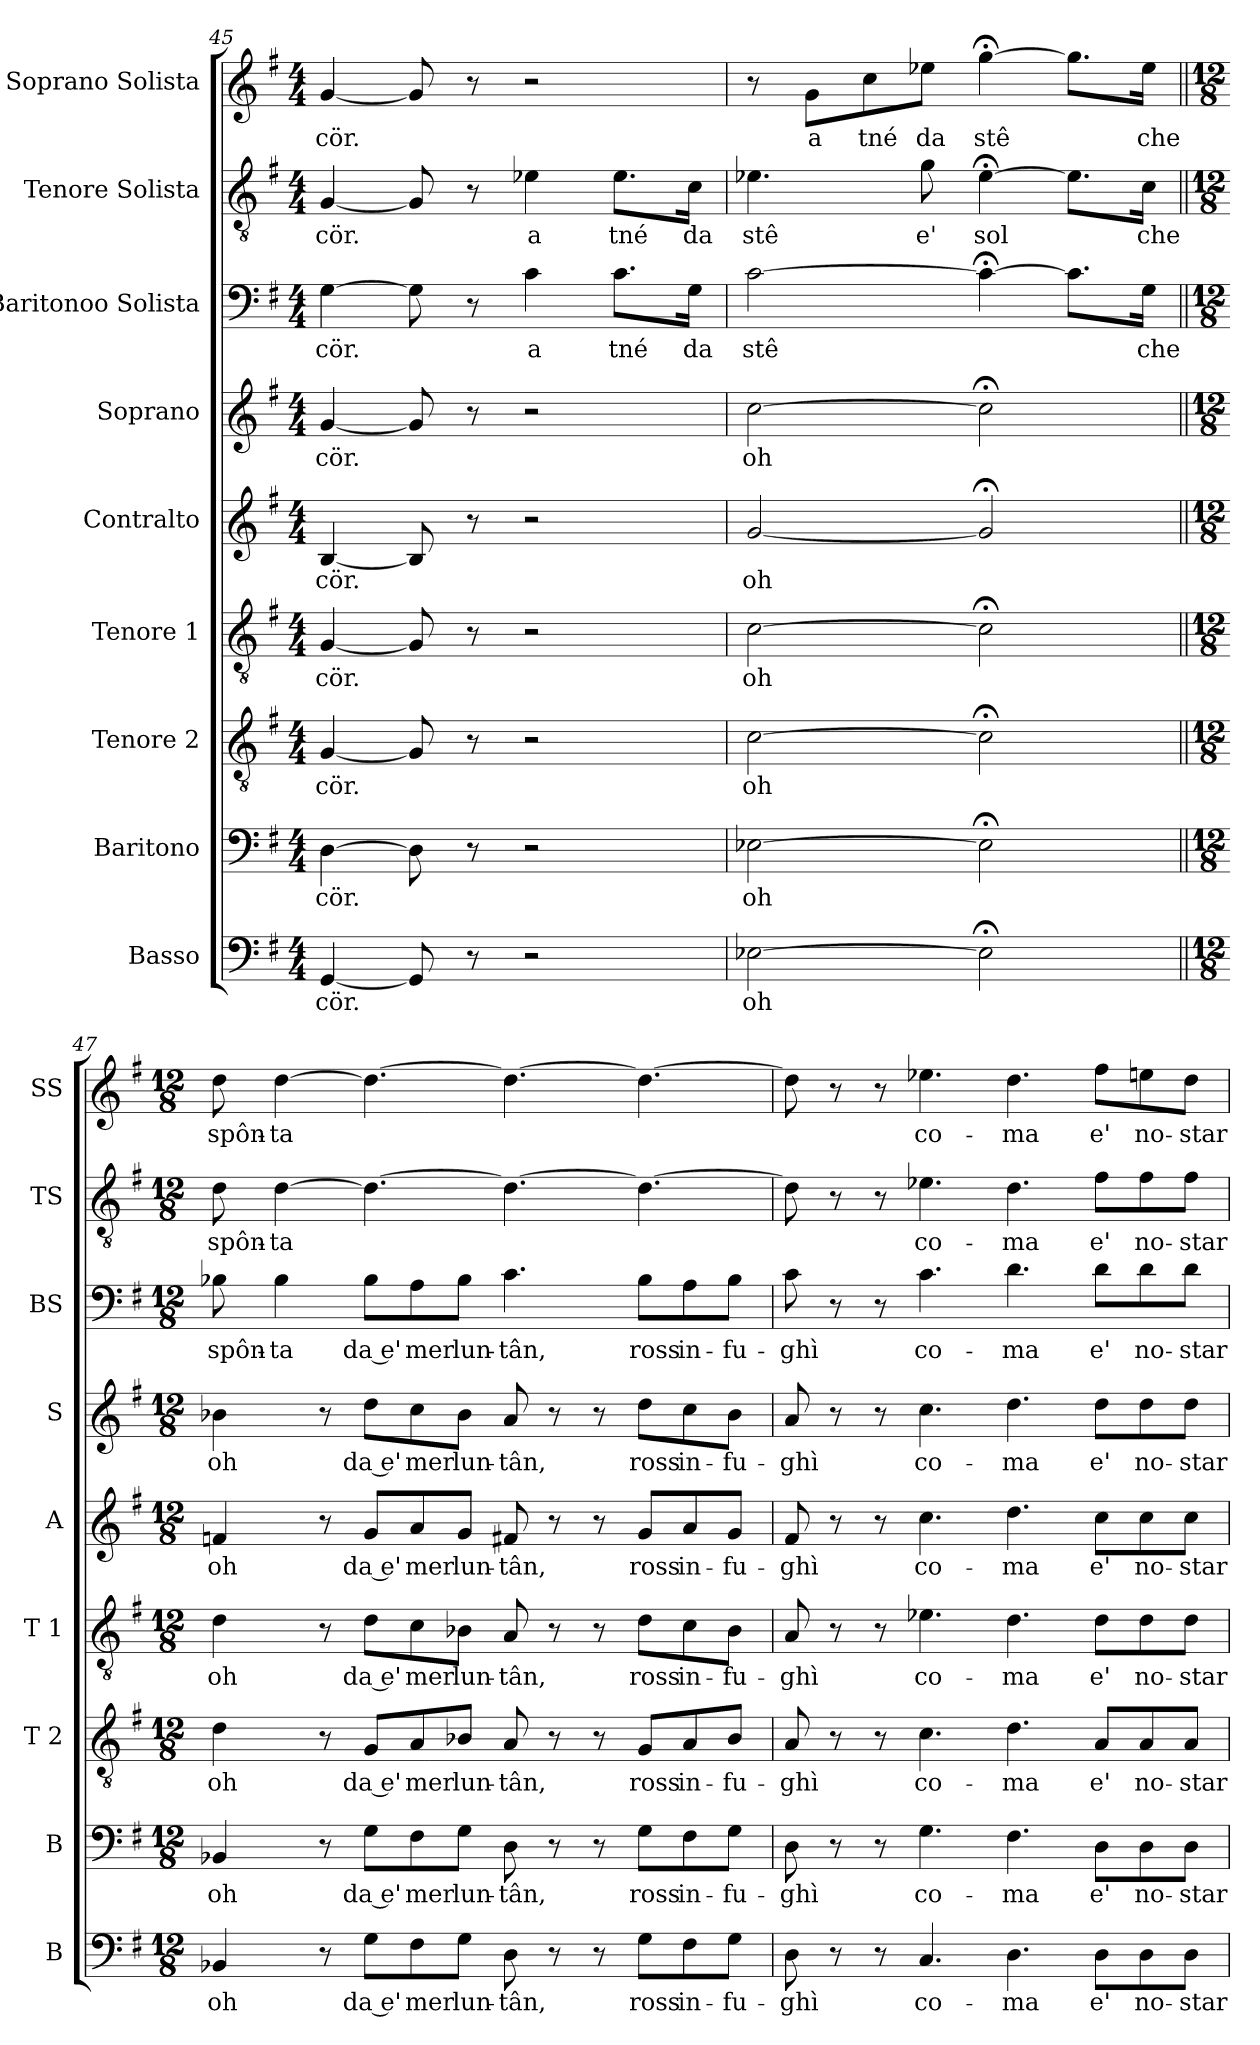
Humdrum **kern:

**kern	**text	**kern	**text	**kern	**text	**kern	**text	**kern	**text	**kern	**text	**kern	**text	**kern	**text	**kern	**text
*part9	*part9	*part8	*part8	*part7	*part7	*part6	*part6	*part5	*part5	*part4	*part4	*part3	*part3	*part2	*part2	*part1	*part1
*staff9	*staff9	*staff8	*staff8	*staff7	*staff7	*staff6	*staff6	*staff5	*staff5	*staff4	*staff4	*staff3	*staff3	*staff2	*staff2	*staff1	*staff1
*I"Basso	*	*I"Baritono	*	*I"Tenore 2	*	*I"Tenore 1	*	*I"Contralto	*	*I"Soprano	*	*I"Baritonoo Solista	*	*I"Tenore Solista	*	*I"Soprano Solista	*
*I'B	*	*I'B	*	*I'T 2	*	*I'T 1	*	*I'A	*	*I'S	*	*I'BS	*	*I'TS	*	*I'SS	*
!!LO:PB:g=z
*clefF4	*	*clefF4	*	*clefGv2	*	*clefGv2	*	*clefG2	*	*clefG2	*	*clefF4	*	*clefGv2	*	*clefG2	*
*k[f#]	*	*k[f#]	*	*k[f#]	*	*k[f#]	*	*k[f#]	*	*k[f#]	*	*k[f#]	*	*k[f#]	*	*k[f#]	*
*G:	*	*G:	*	*G:	*	*G:	*	*G:	*	*G:	*	*G:	*	*G:	*	*G:	*
*M4/4	*	*M4/4	*	*M4/4	*	*M4/4	*	*M4/4	*	*M4/4	*	*M4/4	*	*M4/4	*	*M4/4	*
=45	=45	=45	=45	=45	=45	=45	=45	=45	=45	=45	=45	=45	=45	=45	=45	=45	=45
!	!LO:LY:b	!	!LO:LY:b	!	!LO:LY:b	!	!LO:LY:b	!	!LO:LY:b	!	!LO:LY:b	!	!LO:LY:b	!	!LO:LY:b	!	!LO:LY:b
[4GG/	cör.	[4D\	cör.	[4G/	cör.	[4G/	cör.	[4B/	cör.	[4g/	cör.	[4G\	cör.	[4G/	cör.	[4g/	cör.
8GG/]	.	8D\]	.	8G/]	.	8G/]	.	8B/]	.	8g/]	.	8G\]	.	8G/]	.	8g/]	.
8r	.	8r	.	8r	.	8r	.	8r	.	8r	.	8r	.	8r	.	8r	.
!	!	!	!	!	!	!	!	!	!	!	!	!	!LO:LY:b	!	!LO:LY:b	!	!
2r	.	2r	.	2r	.	2r	.	2r	.	2r	.	4c\	a	4e-X\	a	2r	.
!	!	!	!	!	!	!	!	!	!	!	!	!	!LO:LY:b	!	!LO:LY:b	!	!
.	.	.	.	.	.	.	.	.	.	.	.	8.c\L	tné	8.e-\L	tné	.	.
!	!	!	!	!	!	!	!	!	!	!	!	!	!LO:LY:b	!	!LO:LY:b	!	!
.	.	.	.	.	.	.	.	.	.	.	.	16G\Jk	da	16c\Jk	da	.	.
=46	=46	=46	=46	=46	=46	=46	=46	=46	=46	=46	=46	=46	=46	=46	=46	=46	=46
!	!LO:LY:b	!	!LO:LY:b	!	!LO:LY:b	!	!LO:LY:b	!	!LO:LY:b	!	!LO:LY:b	!	!LO:LY:b	!	!LO:LY:b	!	!
[2E-X\	oh	[2E-X\	oh	[2c\	oh	[2c\	oh	[2g/	oh	[2cc\	oh	[2c\	stê	4.e-X\	stê	8r	.
!	!	!	!	!	!	!	!	!	!	!	!	!	!	!	!	!	!LO:LY:b
.	.	.	.	.	.	.	.	.	.	.	.	.	.	.	.	8g\L	a
!	!	!	!	!	!	!	!	!	!	!	!	!	!	!	!	!	!LO:LY:b
.	.	.	.	.	.	.	.	.	.	.	.	.	.	.	.	8cc\	tné
!	!	!	!	!	!	!	!	!	!	!	!	!	!	!	!LO:LY:b	!	!LO:LY:b
.	.	.	.	.	.	.	.	.	.	.	.	.	.	8g\	e'	8ee-X\J	da
!	!	!	!	!	!	!	!	!	!	!	!	!	!	!	!LO:LY:b	!	!LO:LY:b
2E-;<\]	.	2E-;<\]	.	2c;<\]	.	2c;<\]	.	2g;</]	.	2cc;<\]	.	4c;<\_	.	[4e-;<\	sol	[4gg;<\	stê
.	.	.	.	.	.	.	.	.	.	.	.	8.c\L]	.	8.e-\L]	.	8.gg\L]	.
!	!	!	!	!	!	!	!	!	!	!	!	!	!LO:LY:b	!	!LO:LY:b	!	!LO:LY:b
.	.	.	.	.	.	.	.	.	.	.	.	16G\Jk	che	16c\Jk	che	16ee-\Jk	che
!!LO:PB:g=z
=47||	=47||	=47||	=47||	=47||	=47||	=47||	=47||	=47||	=47||	=47||	=47||	=47||	=47||	=47||	=47||	=47||	=47||
*M12/8	*	*M12/8	*	*M12/8	*	*M12/8	*	*M12/8	*	*M12/8	*	*M12/8	*	*M12/8	*	*M12/8	*
!	!LO:LY:b	!	!LO:LY:b	!	!LO:LY:b	!	!LO:LY:b	!	!LO:LY:b	!	!LO:LY:b	!	!LO:LY:b	!	!LO:LY:b	!	!LO:LY:b
4BB-X/	oh	4BB-X/	oh	4d\	oh	4d\	oh	4fn/	oh	4b-X\	oh	8B-X\	spôn-	8d\	spôn-	8dd\	spôn-
!	!	!	!	!	!	!	!	!	!	!	!	!	!LO:LY:b	!	!LO:LY:b	!	!LO:LY:b
.	.	.	.	.	.	.	.	.	.	.	.	4B-\	-ta	[4d\	-ta	[4dd\	-ta
8r	.	8r	.	8r	.	8r	.	8r	.	8r	.	.	.	.	.	.	.
!	!LO:LY:b	!	!LO:LY:b	!	!LO:LY:b	!	!LO:LY:b	!	!LO:LY:b	!	!LO:LY:b	!	!LO:LY:b	!	!	!	!
8G\L	da e'	8G\L	da e'	8G/L	da e'	8d\L	da e'	8g/L	da e'	8dd\L	da e'	8B-\L	da e'	4.d\_	.	4.dd\_	.
!	!LO:LY:b	!	!LO:LY:b	!	!LO:LY:b	!	!LO:LY:b	!	!LO:LY:b	!	!LO:LY:b	!	!LO:LY:b	!	!	!	!
8F#\	mer	8F#\	mer	8A/	mer	8c\	mer	8a/	mer	8cc\	mer	8A\	mer	.	.	.	.
!	!LO:LY:b	!	!LO:LY:b	!	!LO:LY:b	!	!LO:LY:b	!	!LO:LY:b	!	!LO:LY:b	!	!LO:LY:b	!	!	!	!
8G\J	lun-	8G\J	lun-	8B-X/J	lun-	8B-X\J	lun-	8g/J	lun-	8b-\J	lun-	8B-\J	lun-	.	.	.	.
!	!LO:LY:b	!	!LO:LY:b	!	!LO:LY:b	!	!LO:LY:b	!	!LO:LY:b	!	!LO:LY:b	!	!LO:LY:b	!	!	!	!
8D\	-tân,	8D\	-tân,	8A/	-tân,	8A/	-tân,	8f#X/	-tân,	8a/	-tân,	4.c\	-tân,	4.d\_	.	4.dd\_	.
8r	.	8r	.	8r	.	8r	.	8r	.	8r	.	.	.	.	.	.	.
8r	.	8r	.	8r	.	8r	.	8r	.	8r	.	.	.	.	.	.	.
!	!LO:LY:b	!	!LO:LY:b	!	!LO:LY:b	!	!LO:LY:b	!	!LO:LY:b	!	!LO:LY:b	!	!LO:LY:b	!	!	!	!
8G\L	ross	8G\L	ross	8G/L	ross	8d\L	ross	8g/L	ross	8dd\L	ross	8B-\L	ross	4.d\_	.	4.dd\_	.
!	!LO:LY:b	!	!LO:LY:b	!	!LO:LY:b	!	!LO:LY:b	!	!LO:LY:b	!	!LO:LY:b	!	!LO:LY:b	!	!	!	!
8F#\	in-	8F#\	in-	8A/	in-	8c\	in-	8a/	in-	8cc\	in-	8A\	in-	.	.	.	.
!	!LO:LY:b	!	!LO:LY:b	!	!LO:LY:b	!	!LO:LY:b	!	!LO:LY:b	!	!LO:LY:b	!	!LO:LY:b	!	!	!	!
8G\J	-fu-	8G\J	-fu-	8B-/J	-fu-	8B-\J	-fu-	8g/J	-fu-	8b-\J	-fu-	8B-\J	-fu-	.	.	.	.
=48	=48	=48	=48	=48	=48	=48	=48	=48	=48	=48	=48	=48	=48	=48	=48	=48	=48
!	!LO:LY:b	!	!LO:LY:b	!	!LO:LY:b	!	!LO:LY:b	!	!LO:LY:b	!	!LO:LY:b	!	!LO:LY:b	!	!	!	!
8D\	-ghì	8D\	-ghì	8A/	-ghì	8A/	-ghì	8f#/	-ghì	8a/	-ghì	8c\	-ghì	8d\]	.	8dd\]	.
8r	.	8r	.	8r	.	8r	.	8r	.	8r	.	8r	.	8r	.	8r	.
8r	.	8r	.	8r	.	8r	.	8r	.	8r	.	8r	.	8r	.	8r	.
!	!LO:LY:b	!	!LO:LY:b	!	!LO:LY:b	!	!LO:LY:b	!	!LO:LY:b	!	!LO:LY:b	!	!LO:LY:b	!	!LO:LY:b	!	!LO:LY:b
4.C/	co-	4.G\	co-	4.c\	co-	4.e-X\	co-	4.cc\	co-	4.cc\	co-	4.c\	co-	4.e-X\	co-	4.ee-X\	co-
!	!LO:LY:b	!	!LO:LY:b	!	!LO:LY:b	!	!LO:LY:b	!	!LO:LY:b	!	!LO:LY:b	!	!LO:LY:b	!	!LO:LY:b	!	!LO:LY:b
4.D\	-ma	4.F#\	-ma	4.d\	-ma	4.d\	-ma	4.dd\	-ma	4.dd\	-ma	4.d\	-ma	4.d\	-ma	4.dd\	-ma
!	!LO:LY:b	!	!LO:LY:b	!	!LO:LY:b	!	!LO:LY:b	!	!LO:LY:b	!	!LO:LY:b	!	!LO:LY:b	!	!LO:LY:b	!	!LO:LY:b
8D\L	e'	8D\L	e'	8A/L	e'	8d\L	e'	8cc\L	e'	8dd\L	e'	8d\L	e'	8f#\L	e'	8ff#\L	e'
!	!LO:LY:b	!	!LO:LY:b	!	!LO:LY:b	!	!LO:LY:b	!	!LO:LY:b	!	!LO:LY:b	!	!LO:LY:b	!	!LO:LY:b	!	!LO:LY:b
8D\	no-	8D\	no-	8A/	no-	8d\	no-	8cc\	no-	8dd\	no-	8d\	no-	8f#\	no-	8een\	no-
!	!LO:LY:b	!	!LO:LY:b	!	!LO:LY:b	!	!LO:LY:b	!	!LO:LY:b	!	!LO:LY:b	!	!LO:LY:b	!	!LO:LY:b	!	!LO:LY:b
8D\J	-star	8D\J	-star	8A/J	-star	8d\J	-star	8cc\J	-star	8dd\J	-star	8d\J	-star	8f#\J	-star	8dd\J	-star
=	=	=	=	=	=	=	=	=	=	=	=	=	=	=	=	=	=
*-	*-	*-	*-	*-	*-	*-	*-	*-	*-	*-	*-	*-	*-	*-	*-	*-	*-
